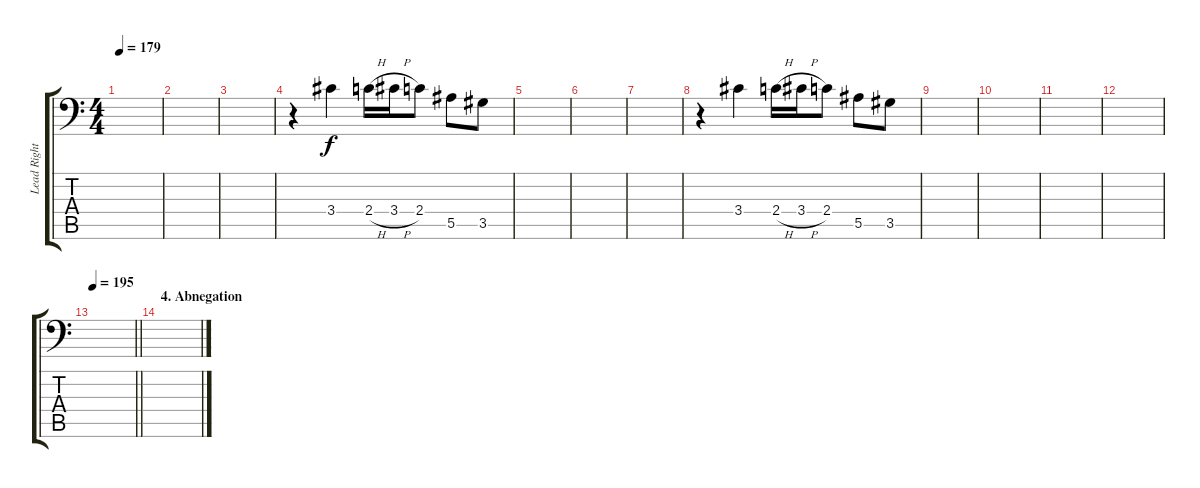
\track ("Lead Right 2" "Lead Right") {instrument distortionguitar}
\staff {score tabs}
\tuning (C4 G3 Eb3 Bb2 F2 Bb1) {hide}
\ts (4 4)
\tempo 179
\clef f4
\ks c
|
|
|
r.4 3.4.4 2.4{h}.16 3.4{h}.16 2.4.8 5.5.8 3.5.8 |
|
|
|
r.4 3.4.4 2.4{h}.16 3.4{h}.16 2.4.8 5.5.8 3.5.8 |
|
|
|
|
\tempo 195
\barLineRight lightlight
|
\section ("" "4. Abnegation")
